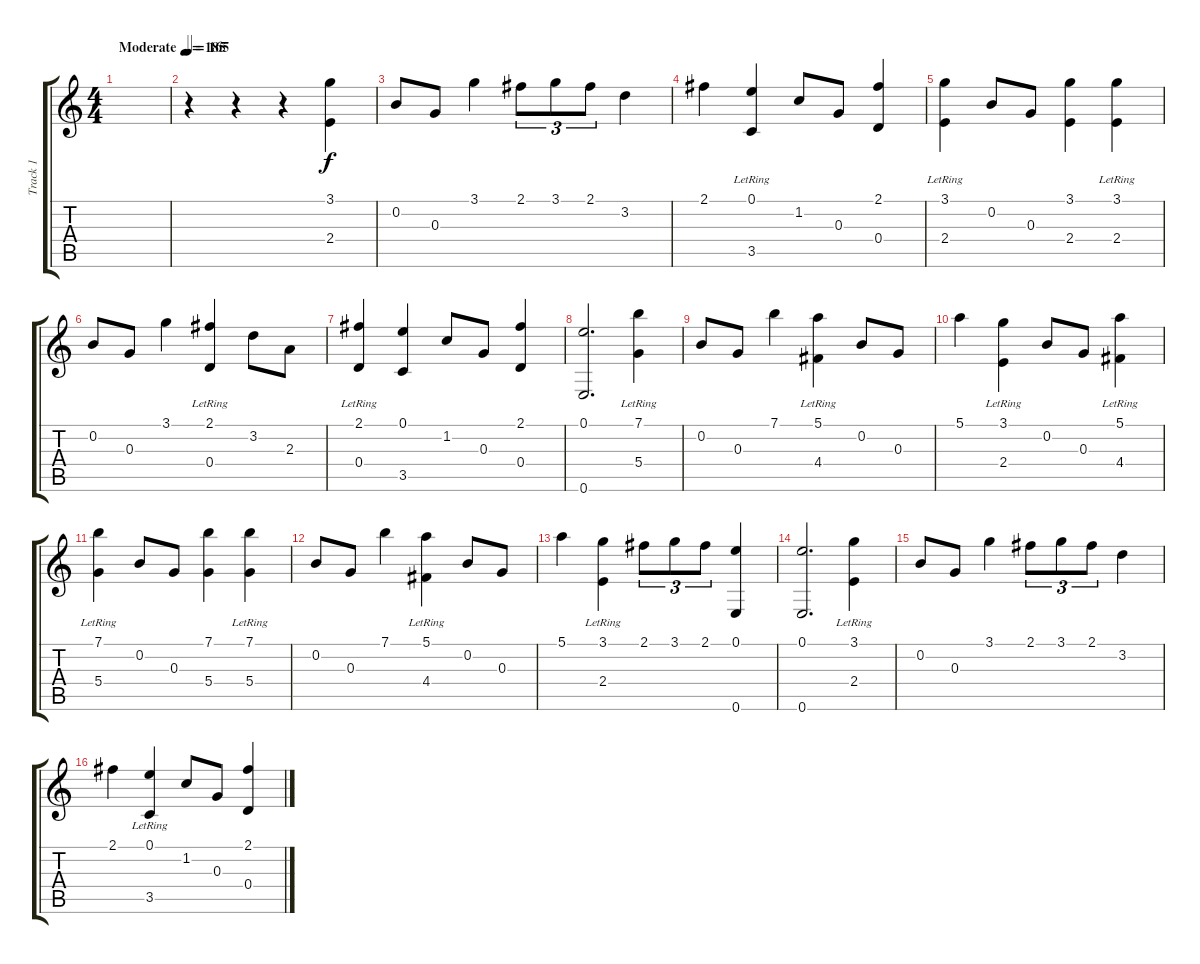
\track ("Track 1" "Track 1") {instrument electricguitarclean}
\staff {score tabs}
\tuning (E4 B3 G3 D3 A2 E2) {hide}
\ts (4 4)
\tempo (185 "Moderate")
\clef g2
\ks c
|
\tempo 165
r.4 r.4 r.4 (3.1 2.4).4 |
0.2.8 0.3.8 3.1.4 2.1.8{tu (3 2)} 3.1.8{tu (3 2)} 2.1.8{tu (3 2)} 3.2.4 |
2.1.4 (0.1{lr} 3.5{lr}).4 1.2.8 0.3.8 (2.1 0.4).4 |
(3.1{lr} 2.4{lr}).4 0.2.8 0.3.8 (3.1 2.4).4 (3.1{lr} 2.4{lr}).4 |
0.2.8 0.3.8 3.1.4 (2.1{lr} 0.4{lr}).4 3.2.8 2.3.8 |
(2.1{lr} 0.4{lr}).4 (0.1 3.5).4 1.2.8 0.3.8 (2.1 0.4).4 |
(0.1 0.6).2{d} (7.1{lr} 5.4{lr}).4 |
0.2.8 0.3.8 7.1.4 (5.1{lr} 4.4{lr}).4 0.2.8 0.3.8 |
5.1.4 (3.1{lr} 2.4{lr}).4 0.2.8 0.3.8 (5.1{lr} 4.4{lr}).4 |
(7.1{lr} 5.4{lr}).4 0.2.8 0.3.8 (7.1 5.4).4 (7.1{lr} 5.4{lr}).4 |
0.2.8 0.3.8 7.1.4 (5.1{lr} 4.4{lr}).4 0.2.8 0.3.8 |
5.1.4 (3.1{lr} 2.4{lr}).4 2.1.8{tu (3 2)} 3.1.8{tu (3 2)} 2.1.8{tu (3 2)} (0.1 0.6).4 |
(0.1 0.6).2{d} (3.1{lr} 2.4{lr}).4 |
0.2.8 0.3.8 3.1.4 2.1.8{tu (3 2)} 3.1.8{tu (3 2)} 2.1.8{tu (3 2)} 3.2.4 |
2.1.4 (0.1{lr} 3.5{lr}).4 1.2.8 0.3.8 (2.1 0.4).4
